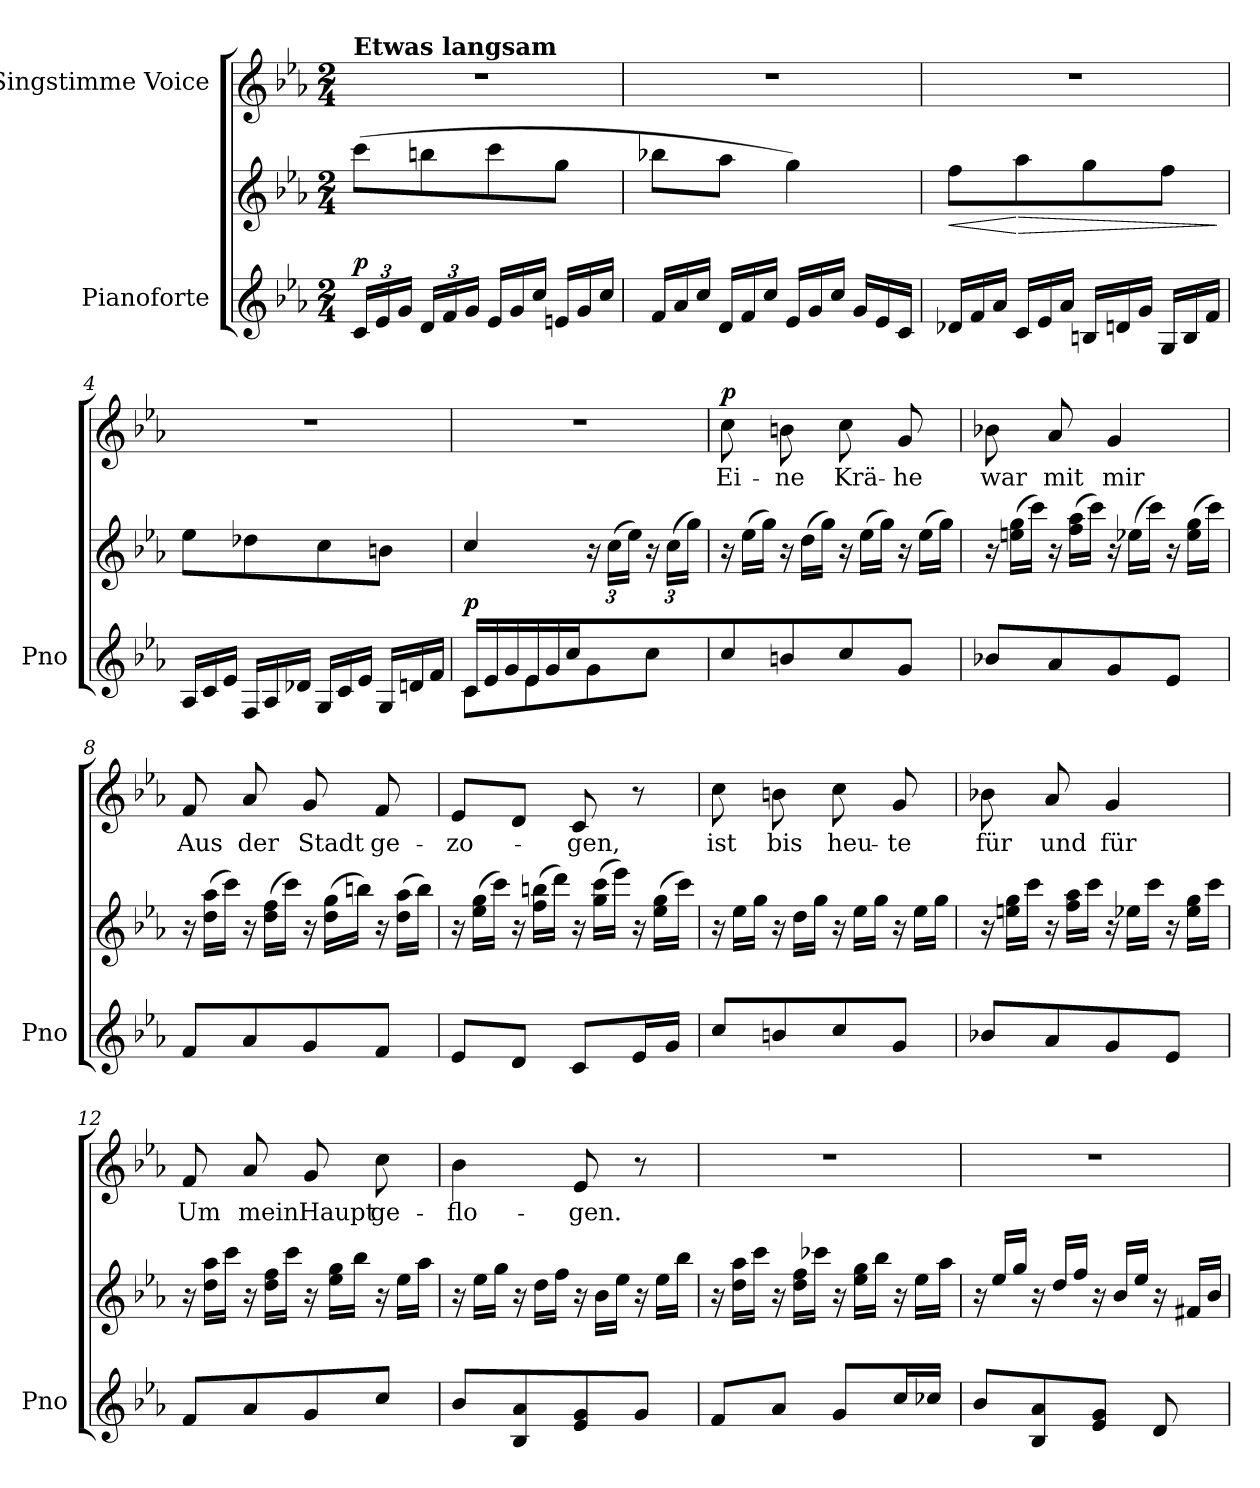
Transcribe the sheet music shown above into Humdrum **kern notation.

**kern	**kern	**dynam	**kern	**text	**dynam
*part2	*part2	*part2	*part1	*part1	*part1
*staff3	*staff2	*staff2/3	*staff1	*staff1	*staff1
*I"Pianoforte	*	*	*I"Singstimme Voice	*	*
*I'Pno	*	*	*	*	*
*clefG2	*clefG2	*	*clefG2	*	*
*k[b-e-a-]	*k[b-e-a-]	*	*k[b-e-a-]	*	*
*M2/4	*M2/4	*	*M2/4	*	*
*MM38	*MM38	*	*MM38	*	*
*Xbrackettup	*	*	*	*	*
=1	=1	=1	=1	=1	=1
!	!	!	!LO:TX:B:t=Etwas langsam	!	!
!	!	!LO:DY:a=2	!	!	!
24c/LL	(>8ccc\L	p	2r	.	.
24e-/	.	.	.	.	.
24g/JJ	.	.	.	.	.
24d/LL	8bbn\	.	.	.	.
24f/	.	.	.	.	.
24g/JJ	.	.	.	.	.
*Xtuplet	*	*	*	*	*
24e-/LL	8ccc\	.	.	.	.
24g/	.	.	.	.	.
24cc/JJ	.	.	.	.	.
24en/LL	8gg\J	.	.	.	.
24g/	.	.	.	.	.
24cc/JJ	.	.	.	.	.
=2	=2	=2	=2	=2	=2
24f/LL	8bb-X\L	.	2r	.	.
24a-/	.	.	.	.	.
24cc/JJ	.	.	.	.	.
24d/LL	8aa-\J	.	.	.	.
24f/	.	.	.	.	.
24cc/JJ	.	.	.	.	.
24e-/LL	4gg\)	.	.	.	.
24g/	.	.	.	.	.
24cc/JJ	.	.	.	.	.
24g/LL	.	.	.	.	.
24e-/	.	.	.	.	.
24c/JJ	.	.	.	.	.
=3	=3	=3	=3	=3	=3
!	!	!LO:HP:b	!	!	!
24d-X/LL	8ff\L	<	2r	.	.
24f/	.	.	.	.	.
24a-/JJ	.	.	.	.	.
!	!	!LO:HP:n=1:b	!	!	!
24c/LL	8aa-\	[ >	.	.	.
24e-/	.	.	.	.	.
24a-/JJ	.	.	.	.	.
24Bn/LL	8gg\	.	.	.	.
24dn/	.	.	.	.	.
24g/JJ	.	.	.	.	.
24G/LL	8ff\J	.	.	.	.
24B/	.	.	.	.	.
24f/JJ	.	.	.	.	.
.	.	]	.	.	.
!!LO:LB:g=z
=4	=4	=4	=4	=4	=4
24A-/LL	8ee-\L	.	2r	.	.
24c/	.	.	.	.	.
24e-/JJ	.	.	.	.	.
24F/LL	8dd-X\	.	.	.	.
24A-/	.	.	.	.	.
24d-X/JJ	.	.	.	.	.
24G/LL	8cc\	.	.	.	.
24c/	.	.	.	.	.
24e-/JJ	.	.	.	.	.
24G/LL	8bn\J	.	.	.	.
24dn/	.	.	.	.	.
24f/JJ	.	.	.	.	.
=5	=5	=5	=5	=5	=5
*^	*	*	*	*	*
!	!	!	!LO:DY:a=2	!	!	!
24c/LL	8c\L	4cc/	p	2r	.	.
24e-/	.	.	.	.	.	.
24g/	.	.	.	.	.	.
24e-/	8e-\	.	.	.	.	.
24g/	.	.	.	.	.	.
24cc/J	.	.	.	.	.	.
*	*	*Xbrackettup	*	*	*	*
4rgyy	8g\	24r	.	.	.	.
.	.	(>24cc\LL	.	.	.	.
.	.	24ee-\JJ)	.	.	.	.
.	8cc\J	24r	.	.	.	.
.	.	(>24cc\LL	.	.	.	.
.	.	24gg\JJ)	.	.	.	.
*v	*v	*	*	*	*	*
=6	=6	=6	=6	=6	=6
*	*Xtuplet	*	*	*	*
!	!	!	!	!LO:LY:b	!LO:DY:a
8cc/	24r	.	8cc\	Ei-	p
.	(>24ee-\LL	.	.	.	.
.	24gg\JJ)	.	.	.	.
!	!	!	!	!LO:LY:b	!
8bn/	24r	.	8bn\	-ne	.
.	(>24dd\LL	.	.	.	.
.	24gg\JJ)	.	.	.	.
!	!	!	!	!LO:LY:b	!
8cc/	24r	.	8cc\	Krä-	.
.	(>24ee-\LL	.	.	.	.
.	24gg\JJ)	.	.	.	.
!	!	!	!	!LO:LY:b	!
8g/J	24r	.	8g/	-he	.
.	(>24ee-\LL	.	.	.	.
.	24gg\JJ)	.	.	.	.
!!LO:LB:g=z
=7	=7	=7	=7	=7	=7
!	!	!	!	!LO:LY:b	!
8b-X/L	24r	.	8b-X\	war	.
.	(>24een\ 24gg\LL	.	.	.	.
.	24ccc\JJ)	.	.	.	.
!	!	!	!	!LO:LY:b	!
8a-/	24r	.	8a-/	mit	.
.	(>24ff\ 24aa-\LL	.	.	.	.
.	24ccc\JJ)	.	.	.	.
!	!	!	!	!LO:LY:b	!
8g/	24r	.	4g/	mir	.
.	(>24ee-X\LL	.	.	.	.
.	24ccc\JJ)	.	.	.	.
8e-/J	24r	.	.	.	.
.	(>24ee-\ 24gg\LL	.	.	.	.
.	24ccc\JJ)	.	.	.	.
=8	=8	=8	=8	=8	=8
!	!	!	!	!LO:LY:b	!
8f/L	24r	.	8f/	Aus	.
.	(>24dd\ 24aa-\LL	.	.	.	.
.	24ccc\JJ)	.	.	.	.
!	!	!	!	!LO:LY:b	!
8a-/	24r	.	8a-/	der	.
.	(>24dd\ 24ff\LL	.	.	.	.
.	24ccc\JJ)	.	.	.	.
!	!	!	!	!LO:LY:b	!
8g/	24r	.	8g/	Stadt	.
.	(>24dd\ 24gg\LL	.	.	.	.
.	24bbn\JJ)	.	.	.	.
!	!	!	!	!LO:LY:b	!
8f/J	24r	.	8f/	ge-	.
.	(>24dd\ 24aa-\LL	.	.	.	.
.	24bb\JJ)	.	.	.	.
=9	=9	=9	=9	=9	=9
!	!	!	!	!LO:LY:b	!
8e-/L	24r	.	8e-/L	-zo-	.
.	(>24ee-\ 24gg\LL	.	.	.	.
.	24ccc\JJ)	.	.	.	.
8d/J	24r	.	8d/J	.	.
.	(>24ff\ 24bbn\LL	.	.	.	.
.	24ddd\JJ)	.	.	.	.
!	!	!	!	!LO:LY:b	!
8c/L	24r	.	8c/	-gen,	.
.	(>24gg\ 24ccc\LL	.	.	.	.
.	24eee-\JJ)	.	.	.	.
16e-/L	24r	.	8r	.	.
.	(>24ee-\ 24gg\LL	.	.	.	.
16g/JJ	.	.	.	.	.
.	24ccc\JJ)	.	.	.	.
!!LO:LB:g=z
=10	=10	=10	=10	=10	=10
!	!	!	!	!LO:LY:b	!
8cc/L	24r	.	8cc\	ist	.
.	24ee-\LL	.	.	.	.
.	24gg\JJ	.	.	.	.
!	!	!	!	!LO:LY:b	!
8bn/	24r	.	8bn\	bis	.
.	24dd\LL	.	.	.	.
.	24gg\JJ	.	.	.	.
!	!	!	!	!LO:LY:b	!
8cc/	24r	.	8cc\	heu-	.
.	24ee-\LL	.	.	.	.
.	24gg\JJ	.	.	.	.
!	!	!	!	!LO:LY:b	!
8g/J	24r	.	8g/	-te	.
.	24ee-\LL	.	.	.	.
.	24gg\JJ	.	.	.	.
=11	=11	=11	=11	=11	=11
!	!	!	!	!LO:LY:b	!
8b-X/L	24r	.	8b-X\	für	.
.	24een\ 24gg\LL	.	.	.	.
.	24ccc\JJ	.	.	.	.
!	!	!	!	!LO:LY:b	!
8a-/	24r	.	8a-/	und	.
.	24ff\ 24aa-\LL	.	.	.	.
.	24ccc\JJ	.	.	.	.
!	!	!	!	!LO:LY:b	!
8g/	24r	.	4g/	für	.
.	24ee-X\LL	.	.	.	.
.	24ccc\JJ	.	.	.	.
8e-/J	24r	.	.	.	.
.	24ee-\ 24gg\LL	.	.	.	.
.	24ccc\JJ	.	.	.	.
=12	=12	=12	=12	=12	=12
!	!	!	!	!LO:LY:b	!
8f/L	24r	.	8f/	Um	.
.	24dd\ 24aa-\LL	.	.	.	.
.	24ccc\JJ	.	.	.	.
!	!	!	!	!LO:LY:b	!
8a-/	24r	.	8a-/	mein	.
.	24dd\ 24ff\LL	.	.	.	.
.	24ccc\JJ	.	.	.	.
!	!	!	!	!LO:LY:b	!
8g/	24r	.	8g/	Haupt	.
.	24ee-\ 24gg\LL	.	.	.	.
.	24bb-\JJ	.	.	.	.
!	!	!	!	!LO:LY:b	!
8cc/J	24r	.	8cc\	ge-	.
.	24ee-\LL	.	.	.	.
.	24aa-\JJ	.	.	.	.
!!LO:PB:g=z
=13	=13	=13	=13	=13	=13
!	!	!	!	!LO:LY:b	!
8b-/L	24r	.	4b-\	-flo-	.
.	24ee-\LL	.	.	.	.
.	24gg\JJ	.	.	.	.
8B-/ 8a-/	24r	.	.	.	.
.	24dd\LL	.	.	.	.
.	24ff\JJ	.	.	.	.
!	!	!	!	!LO:LY:b	!
8e-/ 8g/	24r	.	8e-/	-gen.	.
.	24b-\LL	.	.	.	.
.	24ee-\JJ	.	.	.	.
8g/J	24r	.	8r	.	.
.	24ee-\LL	.	.	.	.
.	24bb-\JJ	.	.	.	.
=14	=14	=14	=14	=14	=14
8f/L	24r	.	2r	.	.
.	24dd\ 24aa-\LL	.	.	.	.
.	24ccc\JJ	.	.	.	.
8a-/J	24r	.	.	.	.
.	24dd\ 24ff\LL	.	.	.	.
.	24ccc-X\JJ	.	.	.	.
8g/L	24r	.	.	.	.
.	24ee-\ 24gg\LL	.	.	.	.
.	24bb-\JJ	.	.	.	.
16cc/L	24r	.	.	.	.
.	24ee-\LL	.	.	.	.
16cc-X/JJ	.	.	.	.	.
.	24aa-\JJ	.	.	.	.
=15	=15	=15	=15	=15	=15
8b-/L	24r	.	2r	.	.
.	24ee-/LL	.	.	.	.
.	24gg/JJ	.	.	.	.
8B-/ 8a-/	24r	.	.	.	.
.	24dd/LL	.	.	.	.
.	24ff/JJ	.	.	.	.
8e-/ 8g/J	24r	.	.	.	.
.	24b-/LL	.	.	.	.
.	24ee-/JJ	.	.	.	.
8d/	24r	.	.	.	.
.	24f#X/LL	.	.	.	.
.	24b-/JJ	.	.	.	.
=	=	=	=	=	=
*-	*-	*-	*-	*-	*-
